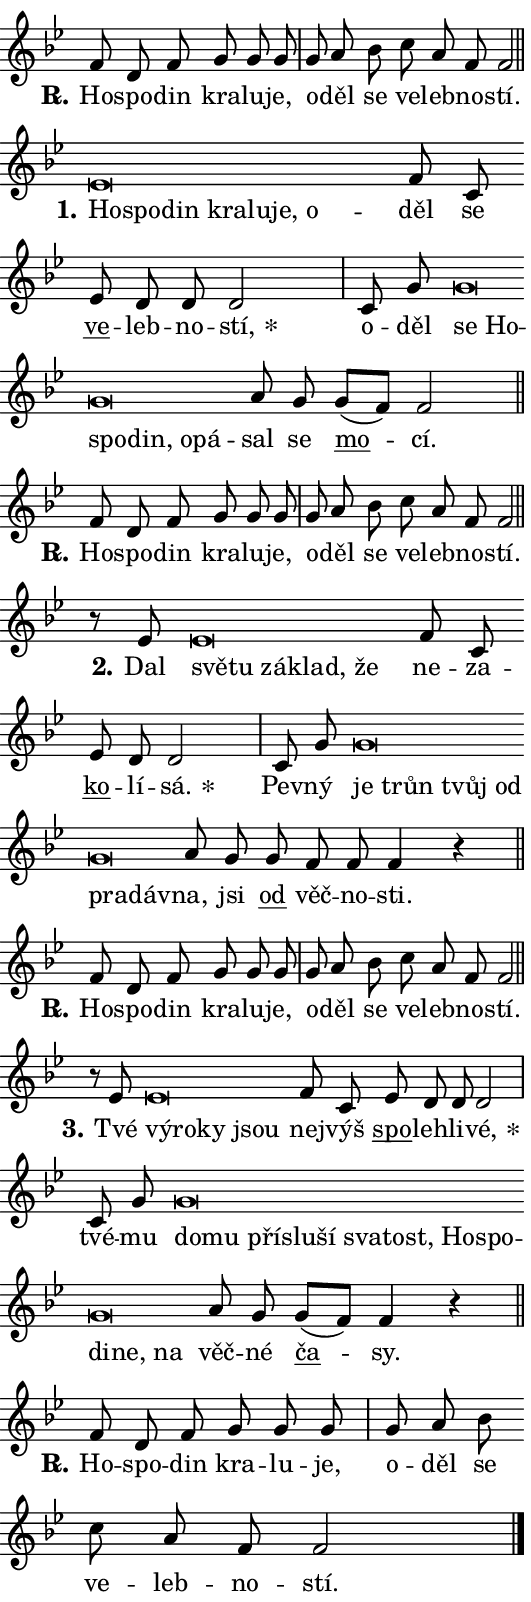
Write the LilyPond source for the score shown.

\version "2.24.0"
\header { tagline = "" }
\paper {
  indent = 0\cm
  top-margin = 0\cm
  right-margin = 0.13\cm % to fit lyric hyphens
  bottom-margin = 0\cm
  left-margin = 0\cm
  paper-width = 9\cm
  page-breaking = #ly:one-page-breaking
  system-system-spacing.basic-distance = #11
  score-system-spacing.basic-distance = #11
  ragged-last = ##f
}


%% Author: Thomas Morley
%% https://lists.gnu.org/archive/html/lilypond-user/2020-05/msg00002.html
#(define (line-position grob)
"Returns position of @var[grob} in current system:
   @code{'start}, if at first time-step
   @code{'end}, if at last time-step
   @code{'middle} otherwise
"
  (let* ((col (ly:item-get-column grob))
         (ln (ly:grob-object col 'left-neighbor))
         (rn (ly:grob-object col 'right-neighbor))
         (col-to-check-left (if (ly:grob? ln) ln col))
         (col-to-check-right (if (ly:grob? rn) rn col))
         (break-dir-left
           (and
             (ly:grob-property col-to-check-left 'non-musical #f)
             (ly:item-break-dir col-to-check-left)))
         (break-dir-right
           (and
             (ly:grob-property col-to-check-right 'non-musical #f)
             (ly:item-break-dir col-to-check-right))))
        (cond ((eqv? 1 break-dir-left) 'start)
              ((eqv? -1 break-dir-right) 'end)
              (else 'middle))))

#(define (tranparent-at-line-position vctor)
  (lambda (grob)
  "Relying on @code{line-position} select the relevant enry from @var{vctor}.
Used to determine transparency,"
    (case (line-position grob)
      ((end) (not (vector-ref vctor 0)))
      ((middle) (not (vector-ref vctor 1)))
      ((start) (not (vector-ref vctor 2))))))

noteHeadBreakVisibility =
#(define-music-function (break-visibility)(vector?)
"Makes @code{NoteHead}s transparent relying on @var{break-visibility}"
#{
  \override NoteHead.transparent =
    #(tranparent-at-line-position break-visibility)
#})

#(define delete-ledgers-for-transparent-note-heads
  (lambda (grob)
    "Reads whether a @code{NoteHead} is transparent.
If so this @code{NoteHead} is removed from @code{'note-heads} from
@var{grob}, which is supposed to be @code{LedgerLineSpanner}.
As a result ledgers are not printed for this @code{NoteHead}"
    (let* ((nhds-array (ly:grob-object grob 'note-heads))
           (nhds-list
             (if (ly:grob-array? nhds-array)
                 (ly:grob-array->list nhds-array)
                 '()))
           ;; Relies on the transparent-property being done before
           ;; Staff.LedgerLineSpanner.after-line-breaking is executed.
           ;; This is fragile ...
           (to-keep
             (remove
               (lambda (nhd)
                 (ly:grob-property nhd 'transparent #f))
               nhds-list)))
      ;; TODO find a better method to iterate over grob-arrays, similiar
      ;; to filter/remove etc for lists
      ;; For now rebuilt from scratch
      (set! (ly:grob-object grob 'note-heads)  '())
      (for-each
        (lambda (nhd)
          (ly:pointer-group-interface::add-grob grob 'note-heads nhd))
        to-keep))))

squashNotes = {
  \override NoteHead.X-extent = #'(-0.2 . 0.2)
  \override NoteHead.Y-extent = #'(-0.75 . 0)
  \override NoteHead.stencil =
    #(lambda (grob)
       (let ((pos (ly:grob-property grob 'staff-position)))
         (begin
           (if (< pos -7) (display "ERROR: Lower brevis then expected\n") (display ""))
           (if (<= pos -6) ly:text-interface::print ly:note-head::print))))
}
unSquashNotes = {
  \revert NoteHead.X-extent
  \revert NoteHead.Y-extent
  \revert NoteHead.stencil
}

hideNotes = \noteHeadBreakVisibility #begin-of-line-visible
unHideNotes = \noteHeadBreakVisibility #all-visible

% work-around for resetting accidentals
% https://lilypond.org/doc/v2.23/Documentation/notation/displaying-rhythms#unmetered-music
cadenzaMeasure = {
  \cadenzaOff
  \partial 1024 s1024
  \cadenzaOn
}

#(define-markup-command (accent layout props text) (markup?)
  "Underline accented syllable"
  (interpret-markup layout props
    #{\markup \override #'(offset . 4.3) \underline { #text }#}))

responsum = \markup \concat {
  "R" \hspace #-1.05 \path #0.1 #'((moveto 0 0.07) (lineto 0.9 0.8)) \hspace #0.05 "."
}

spaceSize = #0.6828661417322834 % exact space size for TeX Gyre Schola

\layout {
  \context {
    \Staff
    \remove "Time_signature_engraver"
    \override LedgerLineSpanner.after-line-breaking = #delete-ledgers-for-transparent-note-heads
  }
  \context {
    \Lyrics {
      \override LyricSpace.minimum-distance = \spaceSize
      \override LyricText.font-name = #"TeX Gyre Schola"
      \override LyricText.font-size = 1
      \override StanzaNumber.font-name = #"TeX Gyre Schola Bold"
      \override StanzaNumber.font-size = 1
    }
  }
  \context {
    \Score 
    \override NoteHead.text =
      #(lambda (grob) 
        (let ((pos (ly:grob-property grob 'staff-position)))
          #{\markup {
            \combine
              \halign #-0.55 \raise #(if (= pos -6) 0 0.5) \override #'(thickness . 2) \draw-line #'(3.2 . 0)
              \musicglyph "noteheads.sM1"
          }#}))
  }
}

% magnetic-lyrics.ily
%
%   written by
%     Jean Abou Samra <jean@abou-samra.fr>
%     Werner Lemberg <wl@gnu.org>
%
%   adapted by
%     Jiri Hon <jiri.hon@gmail.com>
%
% Version 2022-Apr-15

% https://www.mail-archive.com/lilypond-user@gnu.org/msg149350.html

#(define (Left_hyphen_pointer_engraver context)
   "Collect syllable-hyphen-syllable occurrences in lyrics and store
them in properties.  This engraver only looks to the left.  For
example, if the lyrics input is @code{foo -- bar}, it does the
following.

@itemize @bullet
@item
Set the @code{text} property of the @code{LyricHyphen} grob between
@q{foo} and @q{bar} to @code{foo}.

@item
Set the @code{left-hyphen} property of the @code{LyricText} grob with
text @q{foo} to the @code{LyricHyphen} grob between @q{foo} and
@q{bar}.
@end itemize

Use this auxiliary engraver in combination with the
@code{lyric-@/text::@/apply-@/magnetic-@/offset!} hook."
   (let ((hyphen #f)
         (text #f))
     (make-engraver
      (acknowledgers
       ((lyric-syllable-interface engraver grob source-engraver)
        (set! text grob)))
      (end-acknowledgers
       ((lyric-hyphen-interface engraver grob source-engraver)
        ;(when (not (grob::has-interface grob 'lyric-space-interface))
          (set! hyphen grob)));)
      ((stop-translation-timestep engraver)
       (when (and text hyphen)
         (ly:grob-set-object! text 'left-hyphen hyphen))
       (set! text #f)
       (set! hyphen #f)))))

#(define (lyric-text::apply-magnetic-offset! grob)
   "If the space between two syllables is less than the value in
property @code{LyricText@/.details@/.squash-threshold}, move the right
syllable to the left so that it gets concatenated with the left
syllable.

Use this function as a hook for
@code{LyricText@/.after-@/line-@/breaking} if the
@code{Left_@/hyphen_@/pointer_@/engraver} is active."
   (let ((hyphen (ly:grob-object grob 'left-hyphen #f)))
     (when hyphen
       (let ((left-text (ly:spanner-bound hyphen LEFT)))
         (when (grob::has-interface left-text 'lyric-syllable-interface)
           (let* ((common (ly:grob-common-refpoint grob left-text X))
                  (this-x-ext (ly:grob-extent grob common X))
                  (left-x-ext
                   (begin
                     ;; Trigger magnetism for left-text.
                     (ly:grob-property left-text 'after-line-breaking)
                     (ly:grob-extent left-text common X)))
                  ;; `delta` is the gap width between two syllables.
                  (delta (- (interval-start this-x-ext)
                            (interval-end left-x-ext)))
                  (details (ly:grob-property grob 'details))
                  (threshold (assoc-get 'squash-threshold details 0.2)))
             (when (< delta threshold)
               (let* (;; We have to manipulate the input text so that
                      ;; ligatures crossing syllable boundaries are not
                      ;; disabled.  For languages based on the Latin
                      ;; script this is essentially a beautification.
                      ;; However, for non-Western scripts it can be a
                      ;; necessity.
                      (lt (ly:grob-property left-text 'text))
                      (rt (ly:grob-property grob 'text))
                      (is-space (grob::has-interface hyphen 'lyric-space-interface))
                      (space (if is-space " " ""))
                      (extra-delta (if is-space spaceSize 0))
                      ;; Append new syllable.
                      (ltrt-space (if (and (string? lt) (string? rt))
                                (string-append lt space rt)
                                (make-concat-markup (list lt space rt))))
                      ;; Right-align `ltrt` to the right side.
                      (ltrt-space-markup (grob-interpret-markup
                               grob
                               (make-translate-markup
                                (cons (interval-length this-x-ext) 0)
                                (make-right-align-markup ltrt-space)))))
                 (begin
                   ;; Don't print `left-text`.
                   (ly:grob-set-property! left-text 'stencil #f)
                   ;; Set text and stencil (which holds all collected
                   ;; syllables so far) and shift it to the left.
                   (ly:grob-set-property! grob 'text ltrt-space)
                   (ly:grob-set-property! grob 'stencil ltrt-space-markup)
                   (ly:grob-translate-axis! grob (- (- delta extra-delta)) X))))))))))


#(define (lyric-hyphen::displace-bounds-first grob)
   ;; Make very sure this callback isn't triggered too early.
   (let ((left (ly:spanner-bound grob LEFT))
         (right (ly:spanner-bound grob RIGHT)))
     (ly:grob-property left 'after-line-breaking)
     (ly:grob-property right 'after-line-breaking)
     (ly:lyric-hyphen::print grob)))

squashThreshold = #0.4

\layout {
  \context {
    \Lyrics
    \consists #Left_hyphen_pointer_engraver
    \override LyricText.after-line-breaking =
      #lyric-text::apply-magnetic-offset!
    \override LyricHyphen.stencil = #lyric-hyphen::displace-bounds-first
    \override LyricText.details.squash-threshold = \squashThreshold
    \override LyricHyphen.minimum-distance = 0
    \override LyricHyphen.minimum-length = \squashThreshold
  }
}

squashText = \override LyricText.details.squash-threshold = 9999
unSquashText = \override LyricText.details.squash-threshold = \squashThreshold

leftText = \override LyricText.self-alignment-X = #LEFT
unLeftText = \revert LyricText.self-alignment-X

starOffset = #(lambda (grob) 
                (let ((x_offset (ly:self-alignment-interface::aligned-on-x-parent grob)))
                  (if (= x_offset 0) 0 (+ x_offset 1.2))))

star = #(define-music-function (syllable)(string?)
"Append star separator at the end of a syllable"
#{
  \once \override LyricText.X-offset = #starOffset
  \lyricmode { \markup {
    #syllable
    \override #'((font-name . "TeX Gyre Schola Bold")) \hspace #0.2 \lower #0.65 \larger "*"
  } }
#})

starAccent = #(define-music-function (syllable)(string?)
"Append star separator at the end of a syllable and make accent"
#{
  \once \override LyricText.X-offset = #starOffset
  \lyricmode { \markup {
    \accent #syllable
    \override #'((font-name . "TeX Gyre Schola Bold")) \hspace #0.2 \lower #0.65 \larger "*"
  } }
#})

breath = #(define-music-function (syllable)(string?)
"Append breathing indicator at the end of a syllable"
#{
  \lyricmode { \markup { #syllable "+" } }
#})

optionalBreath = #(define-music-function (syllable)(string?)
"Append optional breathing indicator at the end of a syllable"
#{
  \lyricmode { \markup { #syllable "(+)" } }
#})


\score {
    <<
        \new Voice = "melody" { \cadenzaOn \key bes \major \relative { f'8 d f g g g \cadenzaMeasure \bar "|" g a bes \bar "" c a f f2 \cadenzaMeasure \bar "||" \break } }
        \new Lyrics \lyricsto "melody" { \lyricmode { \set stanza = \responsum
Ho -- spo -- din kra -- lu -- je, o -- děl se ve -- leb -- no -- stí. } }
    >>
    \layout {}
}

\score {
    <<
        \new Voice = "melody" { \cadenzaOn \key bes \major \relative { \squashNotes es'\breve*1/16 \hideNotes \breve*1/16 \bar "" \breve*1/16 \bar "" \breve*1/16 \bar "" \breve*1/16 \bar "" \breve*1/16 \breve*1/16 \bar "" \unHideNotes \unSquashNotes f8 c \bar "" es d d d2 \cadenzaMeasure \bar "|" c8 g' \bar "" \squashNotes g\breve*1/16 \hideNotes \breve*1/16 \bar "" \breve*1/16 \bar "" \breve*1/16 \bar "" \breve*1/16 \breve*1/16 \bar "" \unHideNotes \unSquashNotes a8 g \bar "" g[( f)] f2 \cadenzaMeasure \bar "||" \break } }
        \new Lyrics \lyricsto "melody" { \lyricmode { \set stanza = "1."
\leftText Ho -- \squashText spo -- din kra -- lu -- je, o -- \unLeftText \unSquashText děl se \markup \accent ve -- leb -- no -- \star stí, o -- děl \leftText se \squashText Ho -- spo -- din, o -- pá -- \unLeftText \unSquashText sal se \markup \accent mo -- cí. } }
    >>
    \layout {}
}

\score {
    <<
        \new Voice = "melody" { \cadenzaOn \key bes \major \relative { f'8 d f g g g \cadenzaMeasure \bar "|" g a bes \bar "" c a f f2 \cadenzaMeasure \bar "||" \break } }
        \new Lyrics \lyricsto "melody" { \lyricmode { \set stanza = \responsum
Ho -- spo -- din kra -- lu -- je, o -- děl se ve -- leb -- no -- stí. } }
    >>
    \layout {}
}

\score {
    <<
        \new Voice = "melody" { \cadenzaOn \key bes \major \relative { r8 es'8 \squashNotes es\breve*1/16 \hideNotes \breve*1/16 \bar "" \breve*1/16 \bar "" \breve*1/16 \breve*1/16 \bar "" \unHideNotes \unSquashNotes f8 c \bar "" es d d2 \cadenzaMeasure \bar "|" c8 g' \bar "" \squashNotes g\breve*1/16 \hideNotes \breve*1/16 \bar "" \breve*1/16 \bar "" \breve*1/16 \bar "" \breve*1/16 \breve*1/16 \bar "" \unHideNotes \unSquashNotes a8 g \bar "" g f f f4 r \cadenzaMeasure \bar "||" \break } }
        \new Lyrics \lyricsto "melody" { \lyricmode { \set stanza = "2."
Dal \leftText svě -- \squashText tu zá -- klad, že \unLeftText \unSquashText ne -- za -- \markup \accent ko -- lí -- \star sá. Pev -- ný \leftText je \squashText trůn tvůj od pra -- dáv -- \unLeftText \unSquashText na, jsi \markup \accent od věč -- no -- sti. } }
    >>
    \layout {}
}

\score {
    <<
        \new Voice = "melody" { \cadenzaOn \key bes \major \relative { f'8 d f g g g \cadenzaMeasure \bar "|" g a bes \bar "" c a f f2 \cadenzaMeasure \bar "||" \break } }
        \new Lyrics \lyricsto "melody" { \lyricmode { \set stanza = \responsum
Ho -- spo -- din kra -- lu -- je, o -- děl se ve -- leb -- no -- stí. } }
    >>
    \layout {}
}

\score {
    <<
        \new Voice = "melody" { \cadenzaOn \key bes \major \relative { r8 es'8 \squashNotes es\breve*1/16 \hideNotes \breve*1/16 \bar "" \breve*1/16 \breve*1/16 \bar "" \unHideNotes \unSquashNotes f8 c \bar "" es d d d2 \cadenzaMeasure \bar "|" c8 g' \bar "" \squashNotes g\breve*1/16 \hideNotes \breve*1/16 \bar "" \breve*1/16 \bar "" \breve*1/16 \bar "" \breve*1/16 \bar "" \breve*1/16 \bar "" \breve*1/16 \bar "" \breve*1/16 \bar "" \breve*1/16 \bar "" \breve*1/16 \bar "" \breve*1/16 \breve*1/16 \bar "" \unHideNotes \unSquashNotes a8 g \bar "" g[( f)] f4 r \cadenzaMeasure \bar "||" \break } }
        \new Lyrics \lyricsto "melody" { \lyricmode { \set stanza = "3."
Tvé \leftText vý -- \squashText ro -- ky jsou \unLeftText \unSquashText nej -- výš \markup \accent spo -- leh -- li -- \star vé, tvé -- mu \leftText do -- \squashText mu pří -- slu -- ší sva -- tost, Ho -- spo -- di -- ne, na \unLeftText \unSquashText věč -- né \markup \accent ča -- sy. } }
    >>
    \layout {}
}

\score {
    <<
        \new Voice = "melody" { \cadenzaOn \key bes \major \relative { f'8 d f g g g \cadenzaMeasure \bar "|" g a bes \bar "" c a f f2 \cadenzaMeasure \bar "||" \break } \bar "|." }
        \new Lyrics \lyricsto "melody" { \lyricmode { \set stanza = \responsum
Ho -- spo -- din kra -- lu -- je, o -- děl se ve -- leb -- no -- stí. } }
    >>
    \layout {}
}
